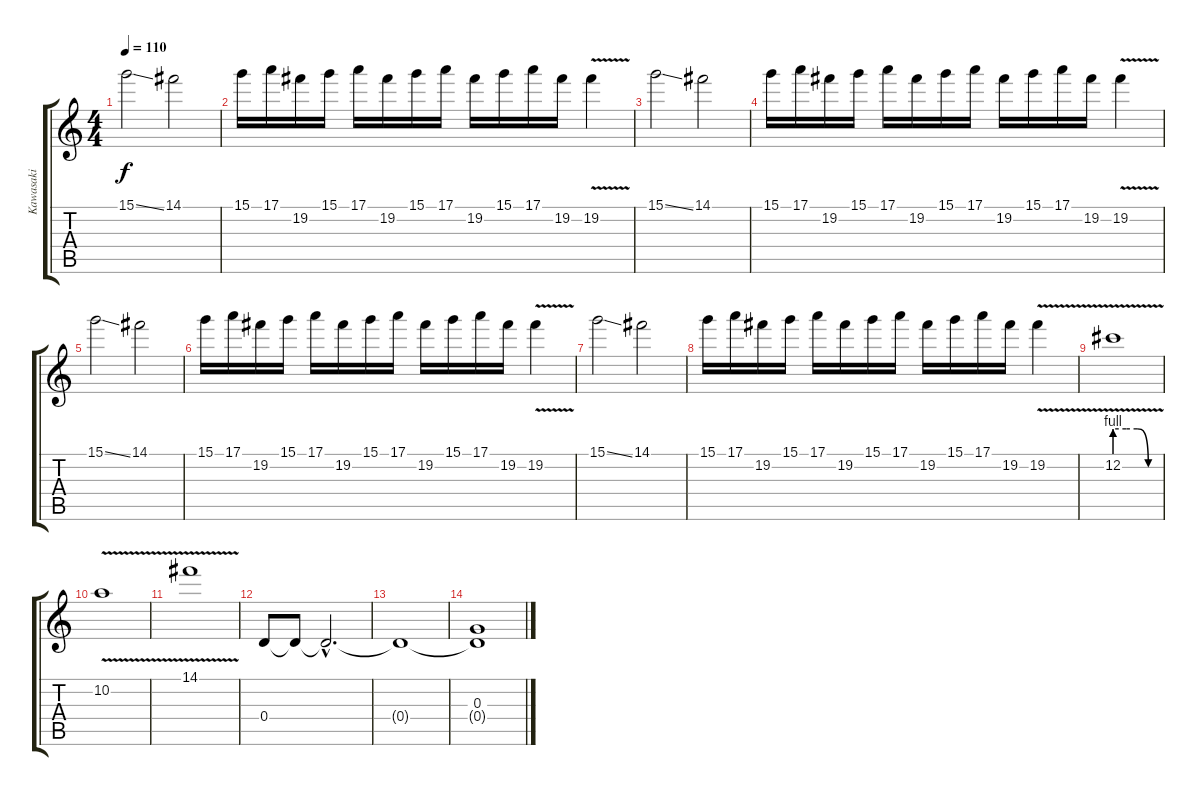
\track ("Kawasaki" "Kawasaki") {instrument overdrivenguitar}
\staff {score tabs}
\tuning (E4 B3 G3 D3 A2 E2) {hide}
\ts (4 4)
\tempo 110
\clef g2
\ks c
15.1{ss}.2{dy f} 14.1.2 |
15.1.16 17.1.16 19.2.16 15.1.16 17.1.16 19.2.16 15.1.16 17.1.16 19.2.16 15.1.16 17.1.16 19.2.16 19.2{v}.4 |
15.1{ss}.2 14.1.2 |
15.1.16 17.1.16 19.2.16 15.1.16 17.1.16 19.2.16 15.1.16 17.1.16 19.2.16 15.1.16 17.1.16 19.2.16 19.2{v}.4 |
15.1{ss}.2 14.1.2 |
15.1.16 17.1.16 19.2.16 15.1.16 17.1.16 19.2.16 15.1.16 17.1.16 19.2.16 15.1.16 17.1.16 19.2.16 19.2{v}.4 |
15.1{ss}.2 14.1.2 |
15.1.16 17.1.16 19.2.16 15.1.16 17.1.16 19.2.16 15.1.16 17.1.16 19.2.16 15.1.16 17.1.16 19.2.16 19.2{v}.4 |
12.2{be (custom 0 4 15 4 30 4 45 0 60 0) v}.1 |
10.2{v}.1 |
14.1{v}.1 |
0.4.8{volume 0 balance 16} 0.4{t}.8{balance 0} 0.4{hac t}.2{d} |
0.4{t}.1 |
(0.3 0.4{t}).1
